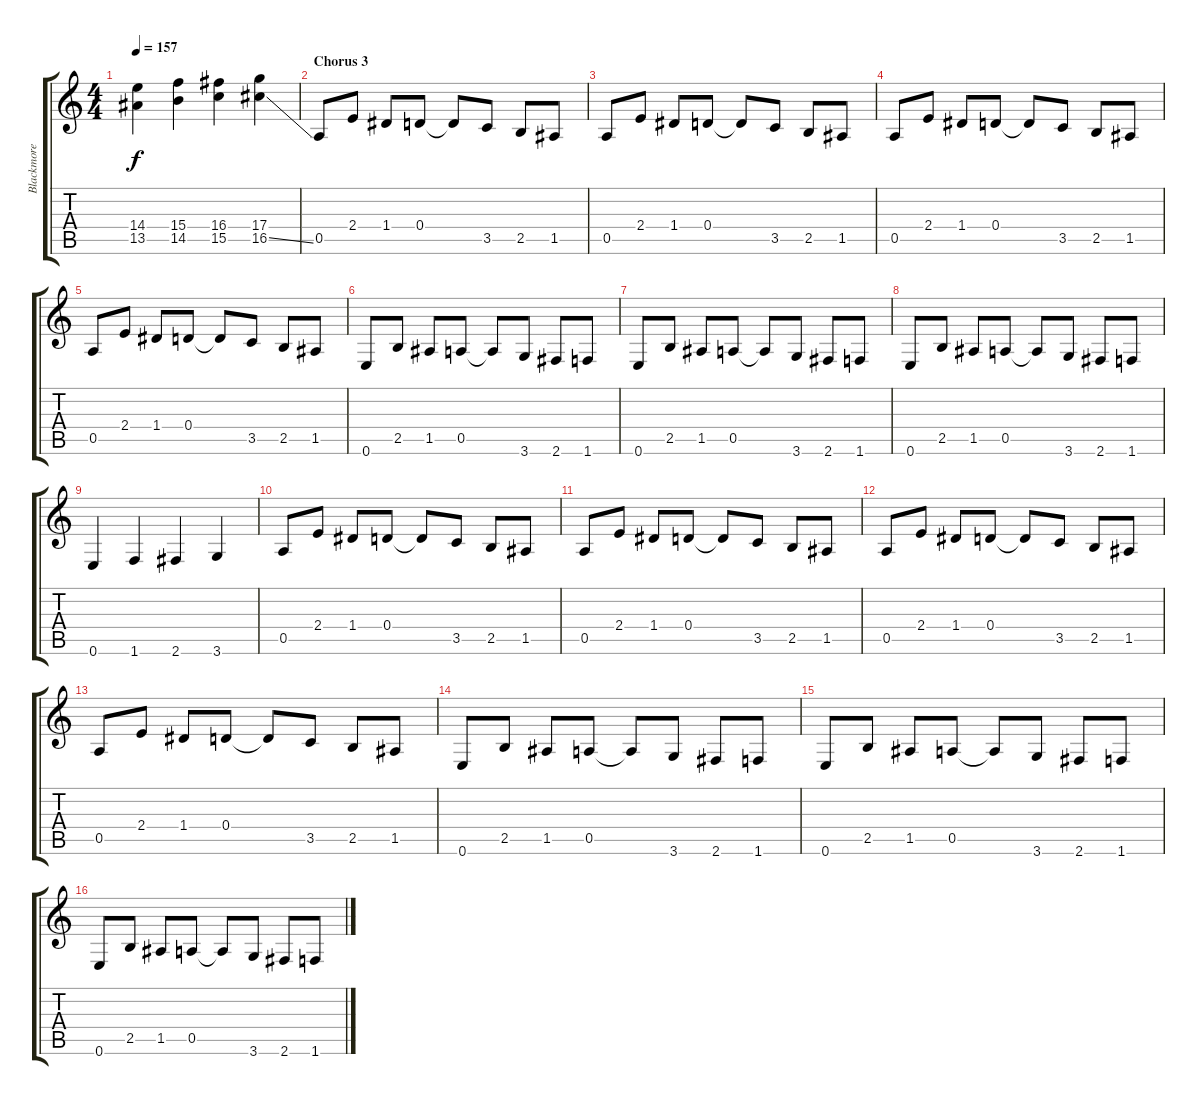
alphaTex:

\track ("Blackmore" "Blackmore") {instrument overdrivenguitar}
\staff {score tabs}
\tuning (E4 B3 G3 D3 A2 E2) {hide}
\ts (4 4)
\tempo 157
\clef g2
\ks c
(14.4 13.5).4{dy f} (15.4 14.5).4 (16.4 15.5).4 (17.4 16.5{ss}).4 |
\section ("" "Chorus 3")
0.5.8 2.4.8 1.4.8 0.4.8 0.4{t}.8 3.5.8 2.5.8 1.5.8 |
0.5.8 2.4.8 1.4.8 0.4.8 0.4{t}.8 3.5.8 2.5.8 1.5.8 |
0.5.8 2.4.8 1.4.8 0.4.8 0.4{t}.8 3.5.8 2.5.8 1.5.8 |
0.5.8 2.4.8 1.4.8 0.4.8 0.4{t}.8 3.5.8 2.5.8 1.5.8 |
0.6.8 2.5.8 1.5.8 0.5.8 0.5{t}.8 3.6.8 2.6.8 1.6.8 |
0.6.8 2.5.8 1.5.8 0.5.8 0.5{t}.8 3.6.8 2.6.8 1.6.8 |
0.6.8 2.5.8 1.5.8 0.5.8 0.5{t}.8 3.6.8 2.6.8 1.6.8 |
0.6.4 1.6.4 2.6.4 3.6.4 |
0.5.8 2.4.8 1.4.8 0.4.8 0.4{t}.8 3.5.8 2.5.8 1.5.8 |
0.5.8 2.4.8 1.4.8 0.4.8 0.4{t}.8 3.5.8 2.5.8 1.5.8 |
0.5.8 2.4.8 1.4.8 0.4.8 0.4{t}.8 3.5.8 2.5.8 1.5.8 |
0.5.8 2.4.8 1.4.8 0.4.8 0.4{t}.8 3.5.8 2.5.8 1.5.8 |
0.6.8 2.5.8 1.5.8 0.5.8 0.5{t}.8 3.6.8 2.6.8 1.6.8 |
0.6.8 2.5.8 1.5.8 0.5.8 0.5{t}.8 3.6.8 2.6.8 1.6.8 |
0.6.8 2.5.8 1.5.8 0.5.8 0.5{t}.8 3.6.8 2.6.8 1.6.8
